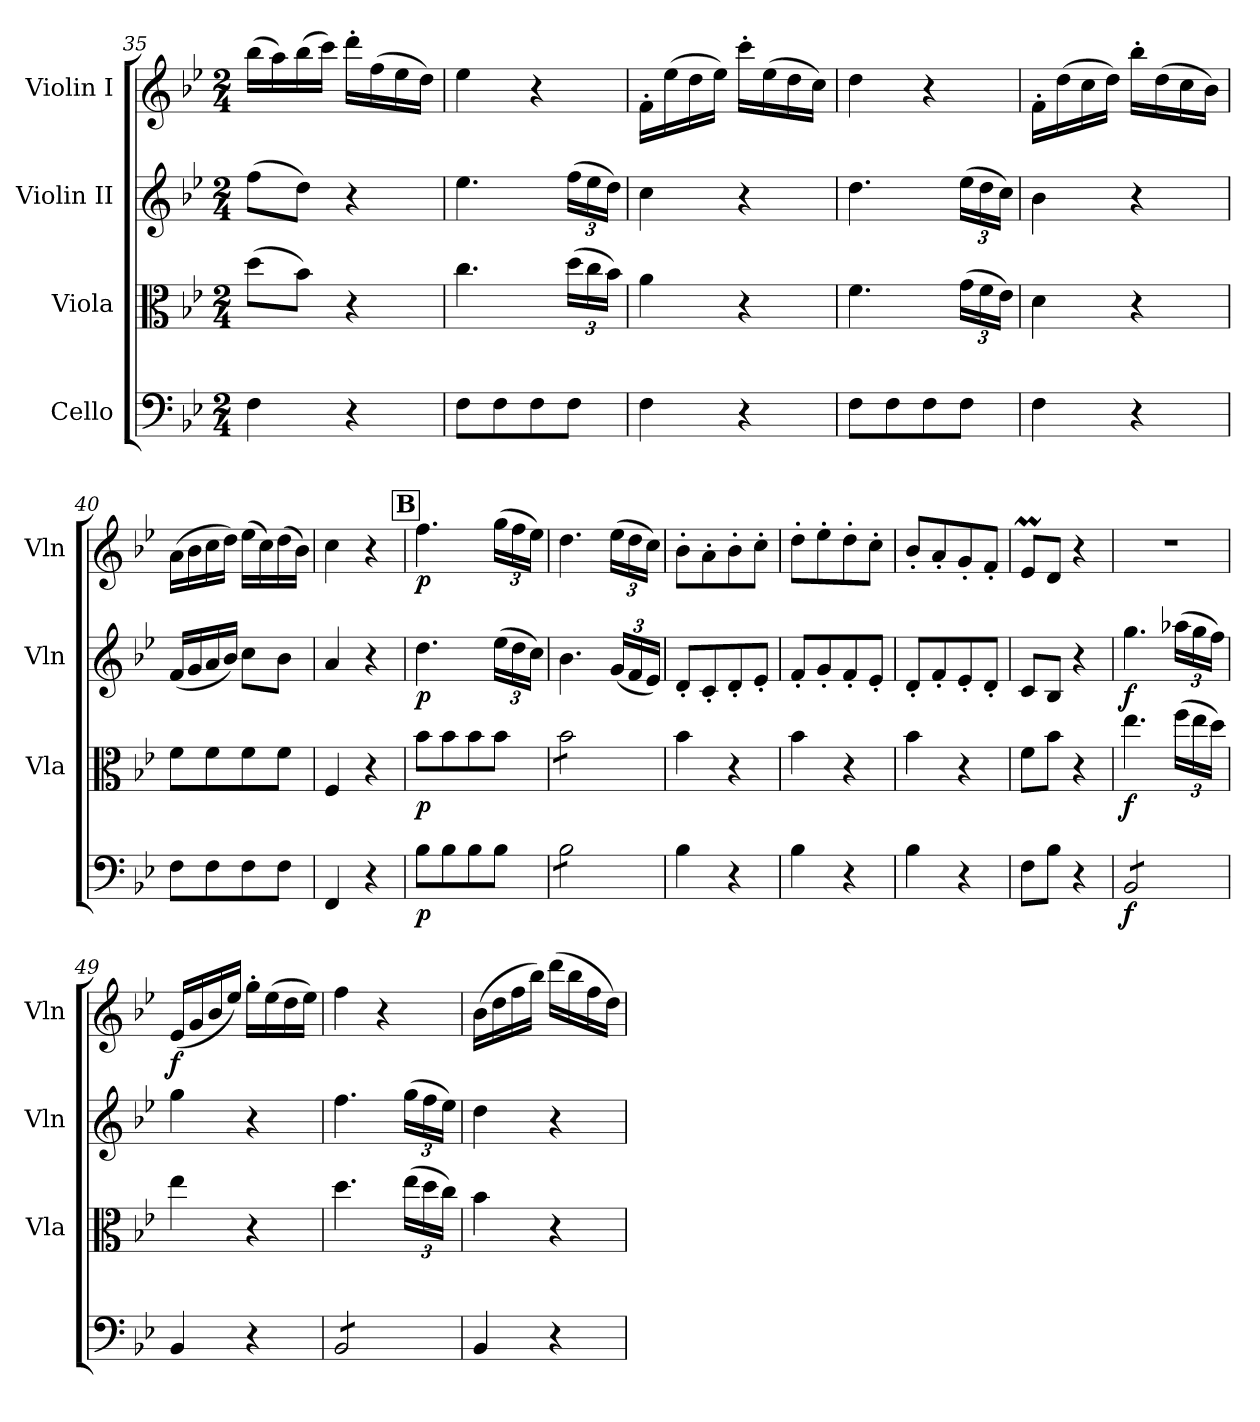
**kern	**dynam	**kern	**dynam	**kern	**dynam	**kern	**dynam
*part4	*part4	*part3	*part3	*part2	*part2	*part1	*part1
*staff4	*staff4	*staff3	*staff3	*staff2	*staff2	*staff1	*staff1
*I"Cello	*	*I"Viola	*	*I"Violin II	*	*I"Violin I	*
*	*	*I'Vla	*	*I'Vln	*	*I'Vln	*
*clefF4	*	*clefC3	*	*clefG2	*	*clefG2	*
*k[b-e-]	*	*k[b-e-]	*	*k[b-e-]	*	*k[b-e-]	*
*B-:	*	*B-:	*	*B-:	*	*B-:	*
*M2/4	*	*M2/4	*	*M2/4	*	*M2/4	*
=35	=35	=35	=35	=35	=35	=35	=35
4F\	.	(>8dd\L	.	(<8ff\L	.	(>16bb-\LL	.
.	.	.	.	.	.	16aa\)	.
.	.	8b-\J)	.	8dd\J)	.	(>16bb-\	.
.	.	.	.	.	.	16ccc\JJ)	.
4r	.	4r	.	4r	.	16ddd'\LL	.
.	.	.	.	.	.	(>16ff\	.
.	.	.	.	.	.	16ee-\	.
.	.	.	.	.	.	16dd\JJ)	.
!!LO:LB:g=z
=36	=36	=36	=36	=36	=36	=36	=36
8F\L	.	4.cc\	.	4.ee-\	.	4ee-\	.
8F\	.	.	.	.	.	.	.
8F\	.	.	.	.	.	4r	.
*	*	*Xbrackettup	*	*Xbrackettup	*	*	*
8F\J	.	(>24dd\LL	.	(>24ff\LL	.	.	.
.	.	24cc\	.	24ee-\	.	.	.
.	.	24b-\JJ)	.	24dd\JJ)	.	.	.
=37	=37	=37	=37	=37	=37	=37	=37
4F\	.	4a\	.	4cc\	.	16f'\LL	.
.	.	.	.	.	.	(>16ee-\	.
.	.	.	.	.	.	16dd\	.
.	.	.	.	.	.	16ee-\JJ)	.
4r	.	4r	.	4r	.	16ccc'\LL	.
.	.	.	.	.	.	(>16ee-\	.
.	.	.	.	.	.	16dd\	.
.	.	.	.	.	.	16cc\JJ)	.
=38	=38	=38	=38	=38	=38	=38	=38
8F\L	.	4.f\	.	4.dd\	.	4dd\	.
8F\	.	.	.	.	.	.	.
8F\	.	.	.	.	.	4r	.
8F\J	.	(>24g\LL	.	(>24ee-\LL	.	.	.
.	.	24f\	.	24dd\	.	.	.
.	.	24e-\JJ)	.	24cc\JJ)	.	.	.
=39	=39	=39	=39	=39	=39	=39	=39
4F\	.	4d\	.	4b-\	.	16f'\LL	.
.	.	.	.	.	.	(>16dd\	.
.	.	.	.	.	.	16cc\	.
.	.	.	.	.	.	16dd\JJ)	.
4r	.	4r	.	4r	.	16bb-'\LL	.
.	.	.	.	.	.	(>16dd\	.
.	.	.	.	.	.	16cc\	.
.	.	.	.	.	.	16b-\JJ)	.
=40	=40	=40	=40	=40	=40	=40	=40
8F\L	.	8f\L	.	(<16f/LL	.	(>16a\LL	.
.	.	.	.	16g/	.	16b-\	.
8F\	.	8f\	.	16a/	.	16cc\	.
.	.	.	.	16b-/JJ)	.	16dd\JJ)	.
8F\	.	8f\	.	8cc\L	.	(>16ee-\LL	.
.	.	.	.	.	.	16cc\)	.
8F\J	.	8f\J	.	8b-\J	.	(>16dd\	.
.	.	.	.	.	.	16b-\JJ)	.
=41	=41	=41	=41	=41	=41	=41	=41
4FF/	.	4F/	.	4a/	.	4cc\	.
4r	.	4r	.	4r	.	4r	.
!!LO:LB:g=z
!!LO:REH:place=s1:a:B:fs=14:t=B
=42	=42	=42	=42	=42	=42	=42	=42
!	!LO:DY:b	!	!LO:DY:b	!	!LO:DY:b	!	!LO:DY:b
8B-\L	p	8b-\L	p	4.dd\	p	4.ff\	p
8B-\	.	8b-\	.	.	.	.	.
8B-\	.	8b-\	.	.	.	.	.
*	*	*	*	*	*	*Xbrackettup	*
8B-\J	.	8b-\J	.	(>24ee-\LL	.	(>24gg\LL	.
.	.	.	.	24dd\	.	24ff\	.
.	.	.	.	24cc\JJ)	.	24ee-\JJ)	.
=43	=43	=43	=43	=43	=43	=43	=43
*tremolo	*	*	*	*	*	*	*
*	*	*tremolo	*	*	*	*	*
8B-\L	.	8b-\L	.	4.b-\	.	4.dd\	.
8B-\	.	8b-\	.	.	.	.	.
8B-\	.	8b-\	.	.	.	.	.
8B-\J	.	8b-\J	.	(<24g/LL	.	(>24ee-\LL	.
*	*	*Xtremolo	*	*	*	*	*
*Xtremolo	*	*	*	*	*	*	*
.	.	.	.	24f/	.	24dd\	.
.	.	.	.	24e-/JJ)	.	24cc\JJ)	.
=44	=44	=44	=44	=44	=44	=44	=44
4B-\	.	4b-\	.	8d'/L	.	8b-'\L	.
.	.	.	.	8c'/	.	8a'\	.
4r	.	4r	.	8d'/	.	8b-'\	.
.	.	.	.	8e-'/J	.	8cc'\J	.
=45	=45	=45	=45	=45	=45	=45	=45
4B-\	.	4b-\	.	8f'/L	.	8dd'\L	.
.	.	.	.	8g'/	.	8ee-'\	.
4r	.	4r	.	8f'/	.	8dd'\	.
.	.	.	.	8e-'/J	.	8cc'\J	.
=46	=46	=46	=46	=46	=46	=46	=46
4B-\	.	4b-\	.	8d'/L	.	8b-'/L	.
.	.	.	.	8f'/	.	8a'/	.
4r	.	4r	.	8e-'/	.	8g'/	.
.	.	.	.	8d'/J	.	8f'/J	.
=47	=47	=47	=47	=47	=47	=47	=47
8F\L	.	8f\L	.	8c/L	.	8e-M/L	.
8B-\J	.	8b-\J	.	8B-/J	.	8d/J	.
4r	.	4r	.	4r	.	4r	.
!!LO:PB:g=z
=48	=48	=48	=48	=48	=48	=48	=48
!	!LO:DY:b	!	!LO:DY:b	!	!LO:DY:b	!	!
*tremolo	*	*	*	*	*	*	*
8BB-/L	f	4.ee-\	f	4.gg\	f	2r	.
8BB-/	.	.	.	.	.	.	.
8BB-/	.	.	.	.	.	.	.
8BB-/J	.	(>24ff\LL	.	(>24aa-X\LL	.	.	.
*Xtremolo	*	*	*	*	*	*	*
.	.	24ee-\	.	24gg\	.	.	.
.	.	24dd\JJ)	.	24ff\JJ)	.	.	.
=49	=49	=49	=49	=49	=49	=49	=49
!	!	!	!	!	!	!	!LO:DY:b
4BB-/	.	4ee-\	.	4gg\	.	(<16e-/LL	f
.	.	.	.	.	.	16g/	.
.	.	.	.	.	.	16b-/	.
.	.	.	.	.	.	16ee-/JJ)	.
4r	.	4r	.	4r	.	16gg'\LL	.
.	.	.	.	.	.	(>16ee-\	.
.	.	.	.	.	.	16dd\	.
.	.	.	.	.	.	16ee-\JJ)	.
=50	=50	=50	=50	=50	=50	=50	=50
*tremolo	*	*	*	*	*	*	*
8BB-/L	.	4.dd\	.	4.ff\	.	4ff\	.
8BB-/	.	.	.	.	.	.	.
8BB-/	.	.	.	.	.	4r	.
8BB-/J	.	(>24ee-\LL	.	(>24gg\LL	.	.	.
*Xtremolo	*	*	*	*	*	*	*
.	.	24dd\	.	24ff\	.	.	.
.	.	24cc\JJ)	.	24ee-\JJ)	.	.	.
=51	=51	=51	=51	=51	=51	=51	=51
4BB-/	.	4b-\	.	4dd\	.	(>16b-\LL	.
.	.	.	.	.	.	16dd\	.
.	.	.	.	.	.	16ff\	.
.	.	.	.	.	.	16bb-\JJ)	.
4r	.	4r	.	4r	.	(>16ddd\LL	.
.	.	.	.	.	.	16bb-\	.
.	.	.	.	.	.	16ff\	.
.	.	.	.	.	.	16dd\JJ)	.
=	=	=	=	=	=	=	=
*-	*-	*-	*-	*-	*-	*-	*-
